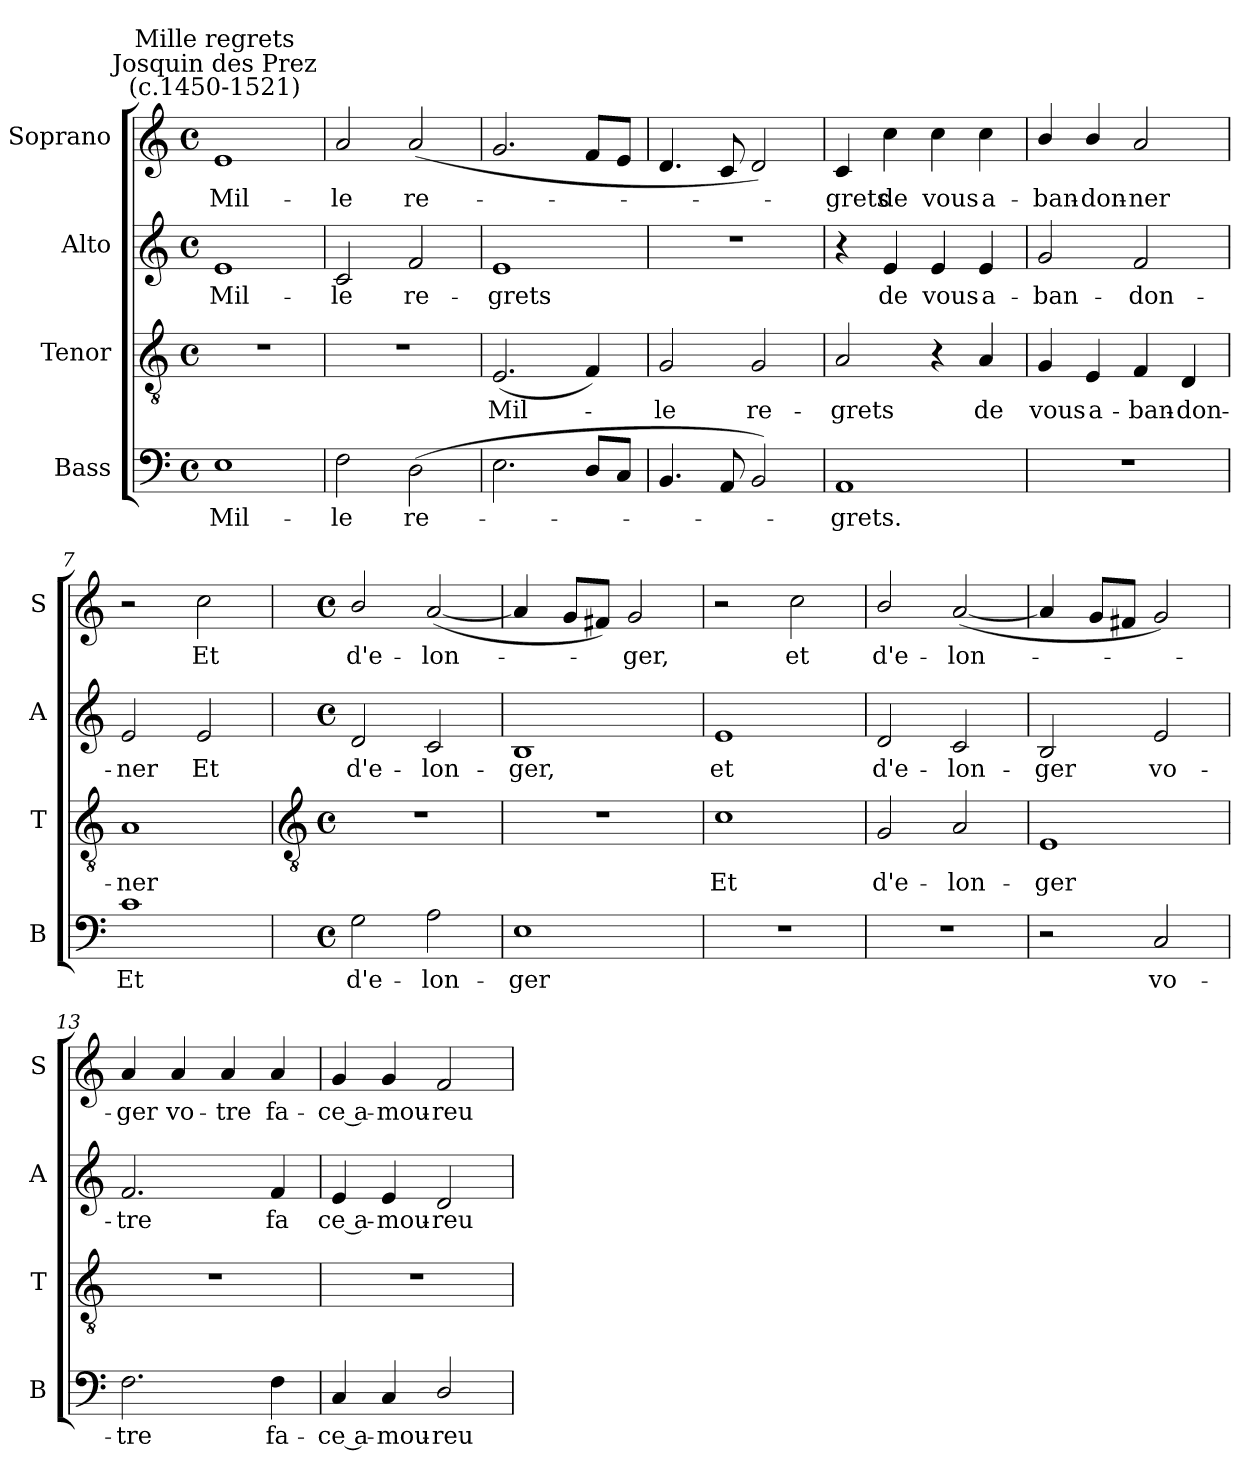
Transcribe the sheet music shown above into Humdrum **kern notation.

**kern	**text	**kern	**text	**kern	**text	**kern	**text
*part4	*part4	*part3	*part3	*part2	*part2	*part1	*part1
*staff4	*staff4	*staff3	*staff3	*staff2	*staff2	*staff1	*staff1
*I"Bass	*	*I"Tenor	*	*I"Alto	*	*I"Soprano	*
*I'B	*	*I'T	*	*I'A	*	*I'S	*
*clefF4	*	*clefGv2	*	*clefG2	*	*clefG2	*
*k[]	*	*k[]	*	*k[]	*	*k[]	*
*C:	*	*C:	*	*C:	*	*C:	*
*M4/4	*	*M4/4	*	*M4/4	*	*M4/4	*
*met(c)	*	*met(c)	*	*met(c)	*	*met(c)	*
=1	=1	=1	=1	=1	=1	=1	=1
!	!	!	!	!	!	!LO:TX:a:cj:t=Josquin des Prez\n(c.1450-1521)	!
!	!	!	!	!	!	!LO:TX:a:cj:t=Mille regrets	!
!	!LO:LY:b	!	!	!	!LO:LY:b	!	!LO:LY:b
1E	Mil-	1r	.	1e	Mil-	1e	Mil-
=2	=2	=2	=2	=2	=2	=2	=2
!	!LO:LY:b	!	!	!	!LO:LY:b	!	!LO:LY:b
2F	-le	1r	.	2c	-le	2a	-le
!	!LO:LY:b	!	!	!	!LO:LY:b	!	!LO:LY:b
(<2D	re-	.	.	2f	re-	(<2a	re-
=3	=3	=3	=3	=3	=3	=3	=3
!	!	!	!LO:LY:b	!	!LO:LY:b	!	!
2.E	.	(<2.E	Mil-	1e	-grets	2.g	.
8DL	.	4F)	.	.	.	8fL	.
8CJ	.	.	.	.	.	8eJ	.
=4	=4	=4	=4	=4	=4	=4	=4
!	!	!	!LO:LY:b	!	!	!	!
4.BB	.	2G	le	1r	.	4.d	.
8AA	.	.	.	.	.	8c	.
!	!	!	!LO:LY:b	!	!	!	!
2BB)	.	2G	re-	.	.	2d)	.
=5	=5	=5	=5	=5	=5	=5	=5
!	!LO:LY:b	!	!LO:LY:b	!	!	!	!LO:LY:b
1AA	grets.	2A	-grets	4r	.	4c	grets
!	!	!	!	!	!LO:LY:b	!	!LO:LY:b
.	.	.	.	4e	de	4cc	de
!	!	!	!	!	!LO:LY:b	!	!LO:LY:b
.	.	4r	.	4e	vous	4cc	vous
!	!	!	!LO:LY:b	!	!LO:LY:b	!	!LO:LY:b
.	.	4A	de	4e	a-	4cc	a-
=6	=6	=6	=6	=6	=6	=6	=6
!	!	!	!LO:LY:b	!	!LO:LY:b	!	!LO:LY:b
1r	.	4G	vous	2g	-ban-	4b/	-ban-
!	!	!	!LO:LY:b	!	!	!	!LO:LY:b
.	.	4E	a-	.	.	4b/	-don-
!	!	!	!LO:LY:b	!	!LO:LY:b	!	!LO:LY:b
.	.	4F	-ban-	2f	-don-	2a	-ner
!	!	!	!LO:LY:b	!	!	!	!
.	.	4D	-don-	.	.	.	.
=7	=7	=7	=7	=7	=7	=7	=7
!	!LO:LY:b	!	!LO:LY:b	!	!LO:LY:b	!	!
1c	Et	1A	-ner	2e	-ner	2r	.
!	!	!	!	!	!LO:LY:b	!	!LO:LY:b
.	.	.	.	2e	Et	2cc	Et
!!LO:LB:g=z
=8	=8	=8	=8	=8	=8	=8	=8
*	*	*clefGv2	*	*	*	*	*
*M4/4	*	*M4/4	*	*M4/4	*	*M4/4	*
*met(c)	*	*met(c)	*	*met(c)	*	*met(c)	*
!	!LO:LY:b	!	!	!	!LO:LY:b	!	!LO:LY:b
2G	d'e-	1r	.	2d	d'e-	2b/	d'e-
!	!LO:LY:b	!	!	!	!LO:LY:b	!	!LO:LY:b
2A	-lon-	.	.	2c	-lon-	(<[2a	-lon-
=9	=9	=9	=9	=9	=9	=9	=9
!	!LO:LY:b	!	!	!	!LO:LY:b	!	!
1E	-ger	1r	.	1B	-ger,	4a]	.
.	.	.	.	.	.	8gL	.
.	.	.	.	.	.	8f#XJ)	.
!	!	!	!	!	!	!	!LO:LY:b
.	.	.	.	.	.	2g	ger,
=10	=10	=10	=10	=10	=10	=10	=10
!	!	!	!LO:LY:b	!	!LO:LY:b	!	!
1r	.	1c	Et	1e	et	2r	.
!	!	!	!	!	!	!	!LO:LY:b
.	.	.	.	.	.	2cc	et
=11	=11	=11	=11	=11	=11	=11	=11
!	!	!	!LO:LY:b	!	!LO:LY:b	!	!LO:LY:b
1r	.	2G	d'e-	2d	d'e-	2b/	d'e-
!	!	!	!LO:LY:b	!	!LO:LY:b	!	!LO:LY:b
.	.	2A	-lon-	2c	-lon-	(<[2a	-lon-
=12	=12	=12	=12	=12	=12	=12	=12
!	!	!	!LO:LY:b	!	!LO:LY:b	!	!
2r	.	1E	-ger	2B	-ger	4a]	.
.	.	.	.	.	.	8gL	.
.	.	.	.	.	.	8f#XJ	.
!	!LO:LY:b	!	!	!	!LO:LY:b	!	!
2C	vo-	.	.	2e	vo-	2g)	.
=13	=13	=13	=13	=13	=13	=13	=13
!	!LO:LY:b	!	!	!	!LO:LY:b	!	!LO:LY:b
2.F	-tre	1r	.	2.f	-tre	4a	ger
!	!	!	!	!	!	!	!LO:LY:b
.	.	.	.	.	.	4a	vo-
!	!	!	!	!	!	!	!LO:LY:b
.	.	.	.	.	.	4a	-tre
!	!LO:LY:b	!	!	!	!LO:LY:b	!	!LO:LY:b
4F	fa-	.	.	4f	fa	4a	fa-
=14	=14	=14	=14	=14	=14	=14	=14
!	!LO:LY:b	!	!	!	!LO:LY:b	!	!LO:LY:b
4C	-ce a-	1r	.	4e	ce a-	4g	-ce a-
!	!LO:LY:b	!	!	!	!LO:LY:b	!	!LO:LY:b
4C	-mou-	.	.	4e	-mou-	4g	-mou-
!	!LO:LY:b	!	!	!	!LO:LY:b	!	!LO:LY:b
2D/	-reu-	.	.	2d	-reu-	2f	-reu-
=	=	=	=	=	=	=	=
*-	*-	*-	*-	*-	*-	*-	*-
